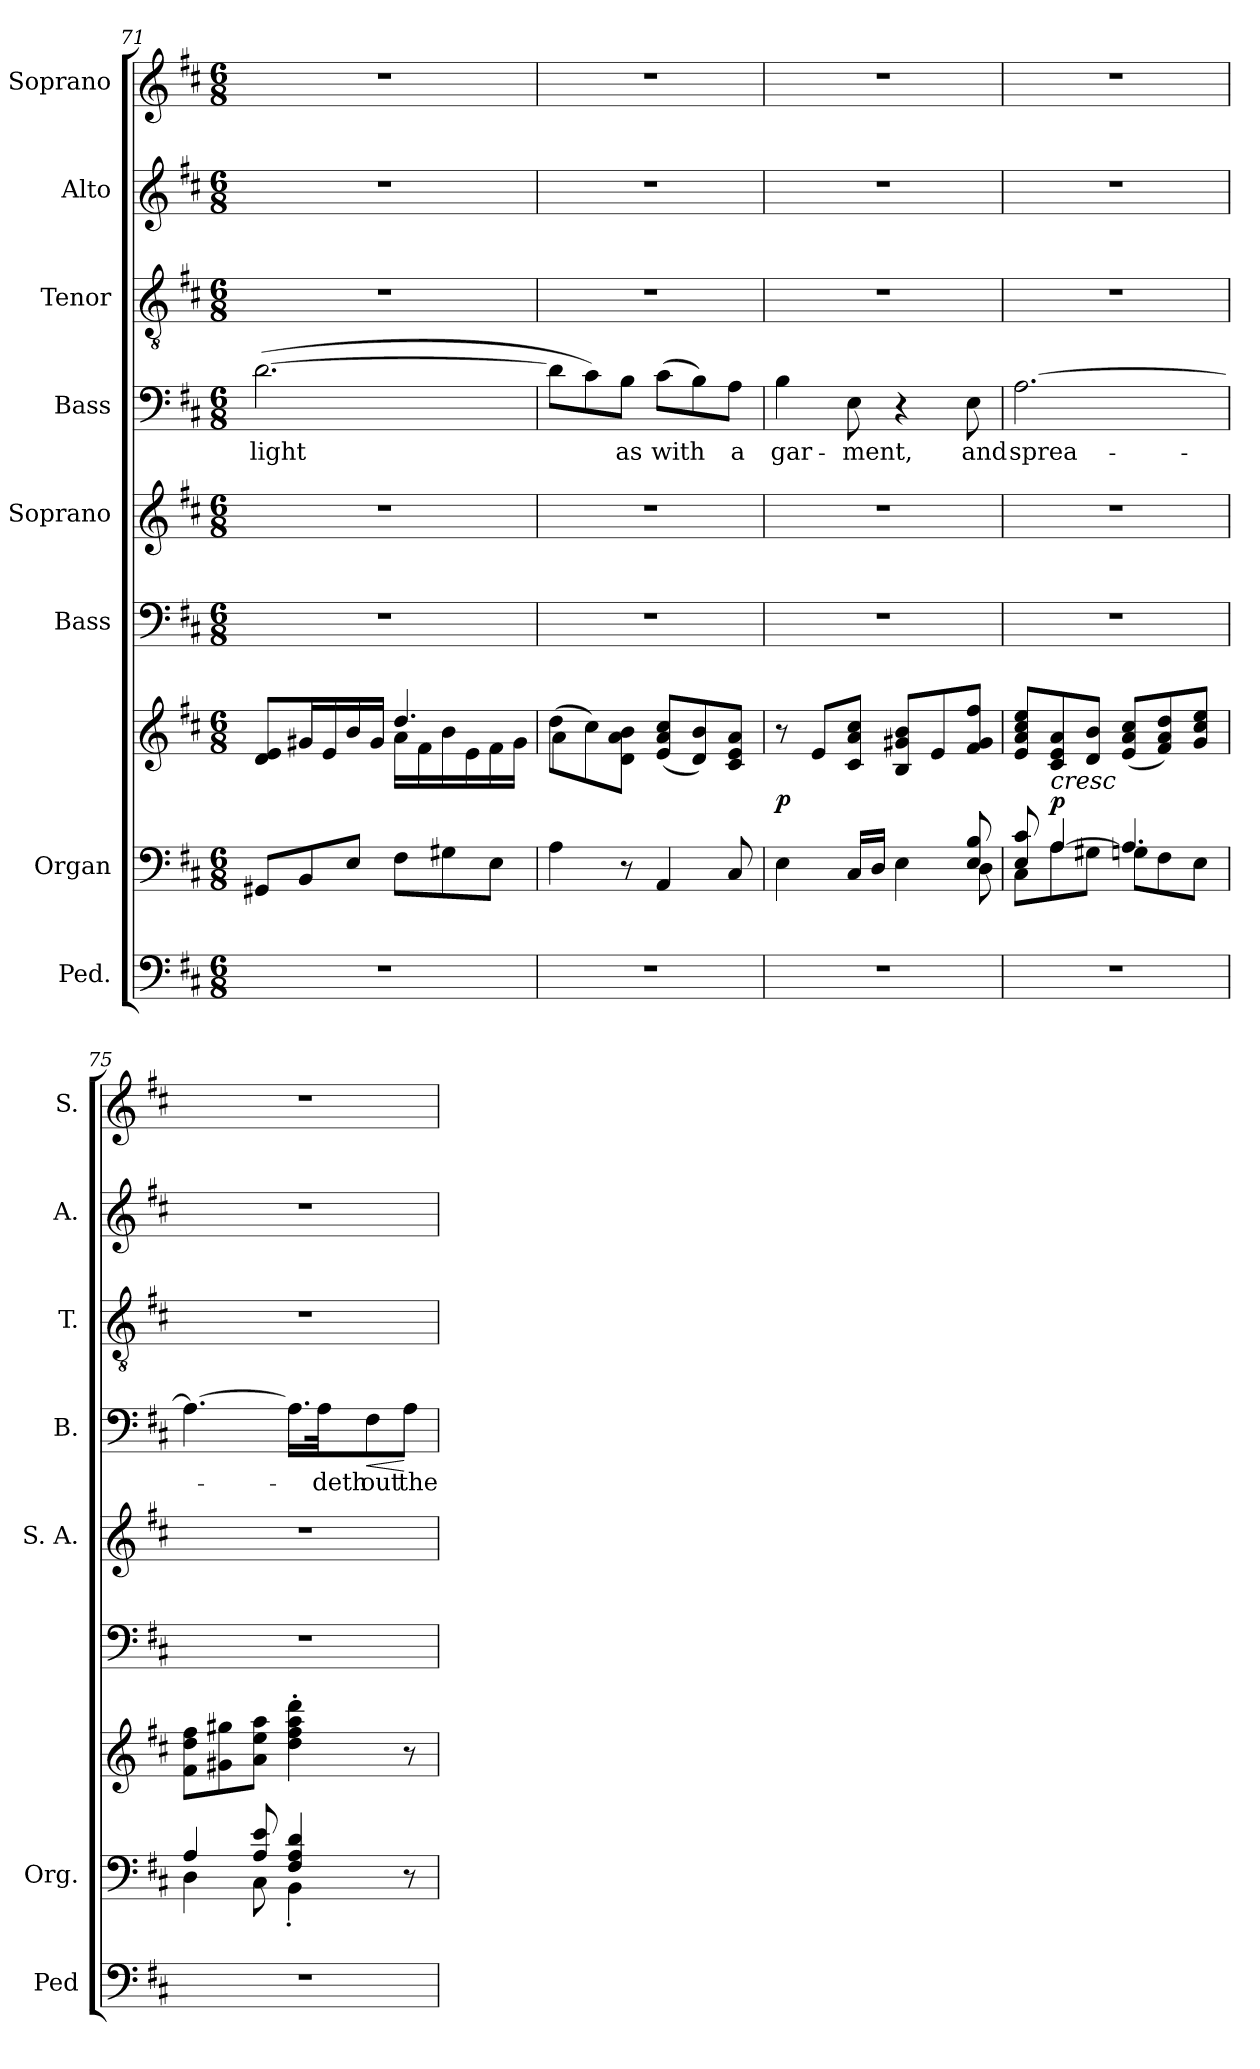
**kern	**kern	**kern	**dynam	**kern	**kern	**kern	**text	**dynam	**kern	**kern	**kern
*part8	*part7	*part7	*part7	*part6	*part5	*part4	*part4	*part4	*part3	*part2	*part1
*staff9	*staff8	*staff7	*staff7/8	*staff6	*staff5	*staff4	*staff4	*staff4	*staff3	*staff2	*staff1
*I"Ped.	*I"Organ	*	*	*I"Bass	*I"Soprano	*I"Bass	*	*	*I"Tenor	*I"Alto	*I"Soprano
*I'Ped	*I'Org.	*	*	*	*I'S. A.	*I'B.	*	*	*I'T.	*I'A.	*I'S.
*clefF4	*clefF4	*clefG2	*	*clefF4	*clefG2	*clefF4	*	*	*clefGv2	*clefG2	*clefG2
*	*	*	*	*	*	*	*	*	*ITrd7c12	*	*
*k[f#c#]	*k[f#c#]	*k[f#c#]	*	*k[f#c#]	*k[f#c#]	*k[f#c#]	*	*	*k[f#c#]	*k[f#c#]	*k[f#c#]
*D:	*D:	*D:	*	*D:	*D:	*D:	*	*	*D:	*D:	*D:
*M6/8	*M6/8	*M6/8	*	*M6/8	*M6/8	*M6/8	*	*	*M6/8	*M6/8	*M6/8
=71	=71	=71	=71	=71	=71	=71	=71	=71	=71	=71	=71
!LO:N:vis=1	!	!	!	!LO:N:vis=1	!LO:N:vis=1	!	!	!	!	!	!
*	*	*^	*	*	*	*	*	*	*	*	*
!	!	!	!	!	!	!	!	!LO:LY:b:color=#000000	!	!LO:N:vis=1	!LO:N:vis=1	!LO:N:vis=1
2.r	8GG#Xi/L	8di/ 8ei/L	4.ryy	.	2.r	2.r	([2.di\	light	.	2.r	2.r	2.r
.	8BBi/	16g#Xi/L	.	.	.	.	.	.	.	.	.	.
.	.	16ei/	.	.	.	.	.	.	.	.	.	.
.	8Ei/J	16bi/	.	.	.	.	.	.	.	.	.	.
.	.	16g#i/JJ	.	.	.	.	.	.	.	.	.	.
.	8F#i\L	4.ddi/	16ai\LL	.	.	.	.	.	.	.	.	.
.	.	.	16f#i\	.	.	.	.	.	.	.	.	.
.	8G#Xi\	.	16bi\	.	.	.	.	.	.	.	.	.
.	.	.	16ei\	.	.	.	.	.	.	.	.	.
.	8Ei\J	.	16f#i\	.	.	.	.	.	.	.	.	.
.	.	.	16g#i\JJ	.	.	.	.	.	.	.	.	.
=72	=72	=72	=72	=72	=72	=72	=72	=72	=72	=72	=72	=72
!LO:N:vis=1	!	!	!	!	!LO:N:vis=1	!LO:N:vis=1	!	!	!	!LO:N:vis=1	!LO:N:vis=1	!LO:N:vis=1
2.r	4Ai\	(8ddi\L	4ai\	.	2.r	2.r	8di\L]	.	.	2.r	2.r	2.r
.	.	8cc#i\)	.	.	.	.	8c#i\)	.	.	.	.	.
!	!	!	!	!	!	!	!	!LO:LY:b:color=#000000	!	!	!	!
.	8r	8di\ 8ai\ 8bi\J	8ryy	.	.	.	8Bi\J	as	.	.	.	.
!	!	!	!	!	!	!	!	!LO:LY:b:color=#000000	!	!	!	!
.	4AAi/	(8ei/ 8ai/ 8cc#i/L	4.ryy	.	.	.	(8c#i\L	with	.	.	.	.
.	.	8di/ 8bi/)	.	.	.	.	8Bi\)	.	.	.	.	.
!	!	!	!	!	!	!	!	!LO:LY:b:color=#000000	!	!	!	!
.	8C#i/	8c#i/ 8ei/ 8ai/J	.	.	.	.	8Ai\J	a	.	.	.	.
*	*	*v	*v	*	*	*	*	*	*	*	*	*
=73	=73	=73	=73	=73	=73	=73	=73	=73	=73	=73	=73
!LO:N:vis=1	!	!	!	!LO:N:vis=1	!LO:N:vis=1	!	!	!	!	!	!
*	*^	*	*	*	*	*	*	*	*	*	*
!	!	!	!	!	!	!	!	!LO:LY:b:color=#000000	!	!LO:N:vis=1	!LO:N:vis=1	!LO:N:vis=1
2.r	4Ei\	4.ryy	8r	p	2.r	2.r	4Bi\	gar-	.	2.r	2.r	2.r
.	.	.	8ei/L	.	.	.	.	.	.	.	.	.
!	!	!	!	!	!	!	!	!LO:LY:b:color=#000000	!	!	!	!
.	16C#i/LL	.	8c#i/ 8ai/ 8cc#i/J	.	.	.	8Ei\	-ment,	.	.	.	.
.	16Di/JJ	.	.	.	.	.	.	.	.	.	.	.
.	4Ei\	4ryy	8Bi/ 8g#Xi/ 8bi/L	.	.	.	4r	.	.	.	.	.
.	.	.	8ei/	.	.	.	.	.	.	.	.	.
!	!	!	!	!	!	!	!	!LO:LY:b:color=#000000	!	!	!	!
.	8Ei/ 8Bi	8Di\	8f#i/ 8g#i/ 8ff#i/J	.	.	.	8Ei\	and	.	.	.	.
!!LO:LB:g=z
=74	=74	=74	=74	=74	=74	=74	=74	=74	=74	=74	=74	=74
!LO:N:vis=1	!	!	!	!	!LO:N:vis=1	!LO:N:vis=1	!	!	!	!	!	!
!	!	!	!	!	!	!	!	!LO:LY:b:color=#000000	!	!LO:N:vis=1	!LO:N:vis=1	!LO:N:vis=1
2.r	8Ei/ 8c#i	8C#i\L	8ei/ 8ai/ 8cc#i/ 8eei/L	.	2.r	2.r	[2.Ai\	sprea-	.	2.r	2.r	2.r
!	!	!	!LO:TX:b:i:t=cresc	!	!	!	!	!	!	!	!	!
.	[4Ai/	8Ai\	8c#i/ 8ei/ 8ai/	p	.	.	.	.	.	.	.	.
.	.	8G#Xi\J	8di/ 8bi/J	.	.	.	.	.	.	.	.	.
.	4.Ai/]	8Gni\L	(8ei/ 8ai/ 8cc#i/L	.	.	.	.	.	.	.	.	.
.	.	8F#i\	8f#i/ 8ai/ 8ddi/)	.	.	.	.	.	.	.	.	.
.	.	8Ei\J	8gi/ 8cc#i/ 8eei/J	.	.	.	.	.	.	.	.	.
=75	=75	=75	=75	=75	=75	=75	=75	=75	=75	=75	=75	=75
!LO:N:vis=1	!	!	!	!	!LO:N:vis=1	!LO:N:vis=1	!	!	!	!LO:N:vis=1	!LO:N:vis=1	!LO:N:vis=1
2.r	4Ai/	4Di\	8f#i\ 8ddi\ 8ff#i\L	.	2.r	2.r	4.Ai\_	.	.	2.r	2.r	2.r
.	.	.	8g#Xi\ 8gg#Xi\	.	.	.	.	.	.	.	.	.
.	8Ai/ 8ei	8C#i\	8ai\ 8eei\ 8aai\J	.	.	.	.	.	.	.	.	.
.	4F#i/ 4Ai 4di	4BB'i\	4ddi\' 4ff#i' 4aai' 4dddi'	.	.	.	16.Ai\LL]	.	.	.	.	.
!	!	!	!	!	!	!	!	!LO:LY:b:color=#000000	!	!	!	!
.	.	.	.	.	.	.	32Ai\Jk	-deth	.	.	.	.
!	!	!	!	!	!	!	!	!LO:LY:b:color=#000000	!LO:HP:b	!	!	!
.	.	.	.	.	.	.	8F#i\	out	<	.	.	.
!	!	!	!	!	!	!	!	!LO:LY:b:color=#000000	!	!	!	!
.	8r	8ryy	8r	.	.	.	8Ai\J	the	[	.	.	.
*	*v	*v	*	*	*	*	*	*	*	*	*	*
=	=	=	=	=	=	=	=	=	=	=	=
*-	*-	*-	*-	*-	*-	*-	*-	*-	*-	*-	*-
